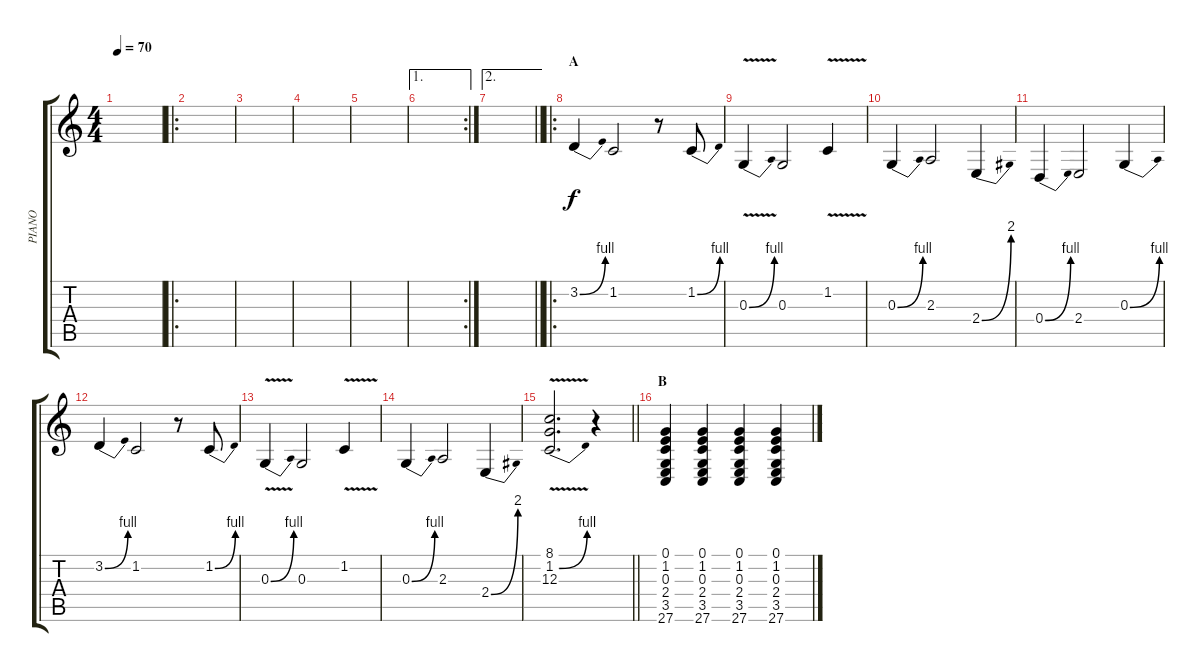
\track ("PIANO" "PIANO") {instrument brightacousticpiano}
\staff {score tabs}
\tuning (E4 B3 G3 D3 A2 E2) {hide}
\ts (4 4)
\tempo 70
\clef g2
\ks c
|
\ro
|
|
|
|
\ae 1
\rc 2
|
\ae 2
\barLineRight lightlight
|
\ro
\section ("" "A")
3.2{be (bend 0 0 60 4)}.4 1.2.2 r.8 1.2{be (bend 0 0 60 4)}.8 |
0.3{be (bend 0 0 60 4) v}.4 0.3.2 1.2{v}.4 |
0.3{be (bend 0 0 60 4)}.4 2.3.2 2.4{be (bend 0 0 60 8)}.4 |
0.4{be (bend 0 0 60 4)}.4 2.4.2 0.3{be (bend 0 0 60 4)}.4 |
3.2{be (bend 0 0 60 4)}.4 1.2.2 r.8 1.2{be (bend 0 0 60 4)}.8 |
0.3{be (bend 0 0 60 4) v}.4 0.3.2 1.2{v}.4 |
0.3{be (bend 0 0 60 4)}.4 2.3.2 2.4{be (bend 0 0 60 8)}.4 |
\barLineRight lightlight
(8.1 1.2{be (bend 0 0 60 4) v} 12.3).2{d} r.4 |
\section ("" "B")
(0.1 1.2 0.3 2.4 3.5 27.6).4 (0.1 1.2 0.3 2.4 3.5 27.6).4 (0.1 1.2 0.3 2.4 3.5 27.6).4 (0.1 1.2 0.3 2.4 3.5 27.6).4
